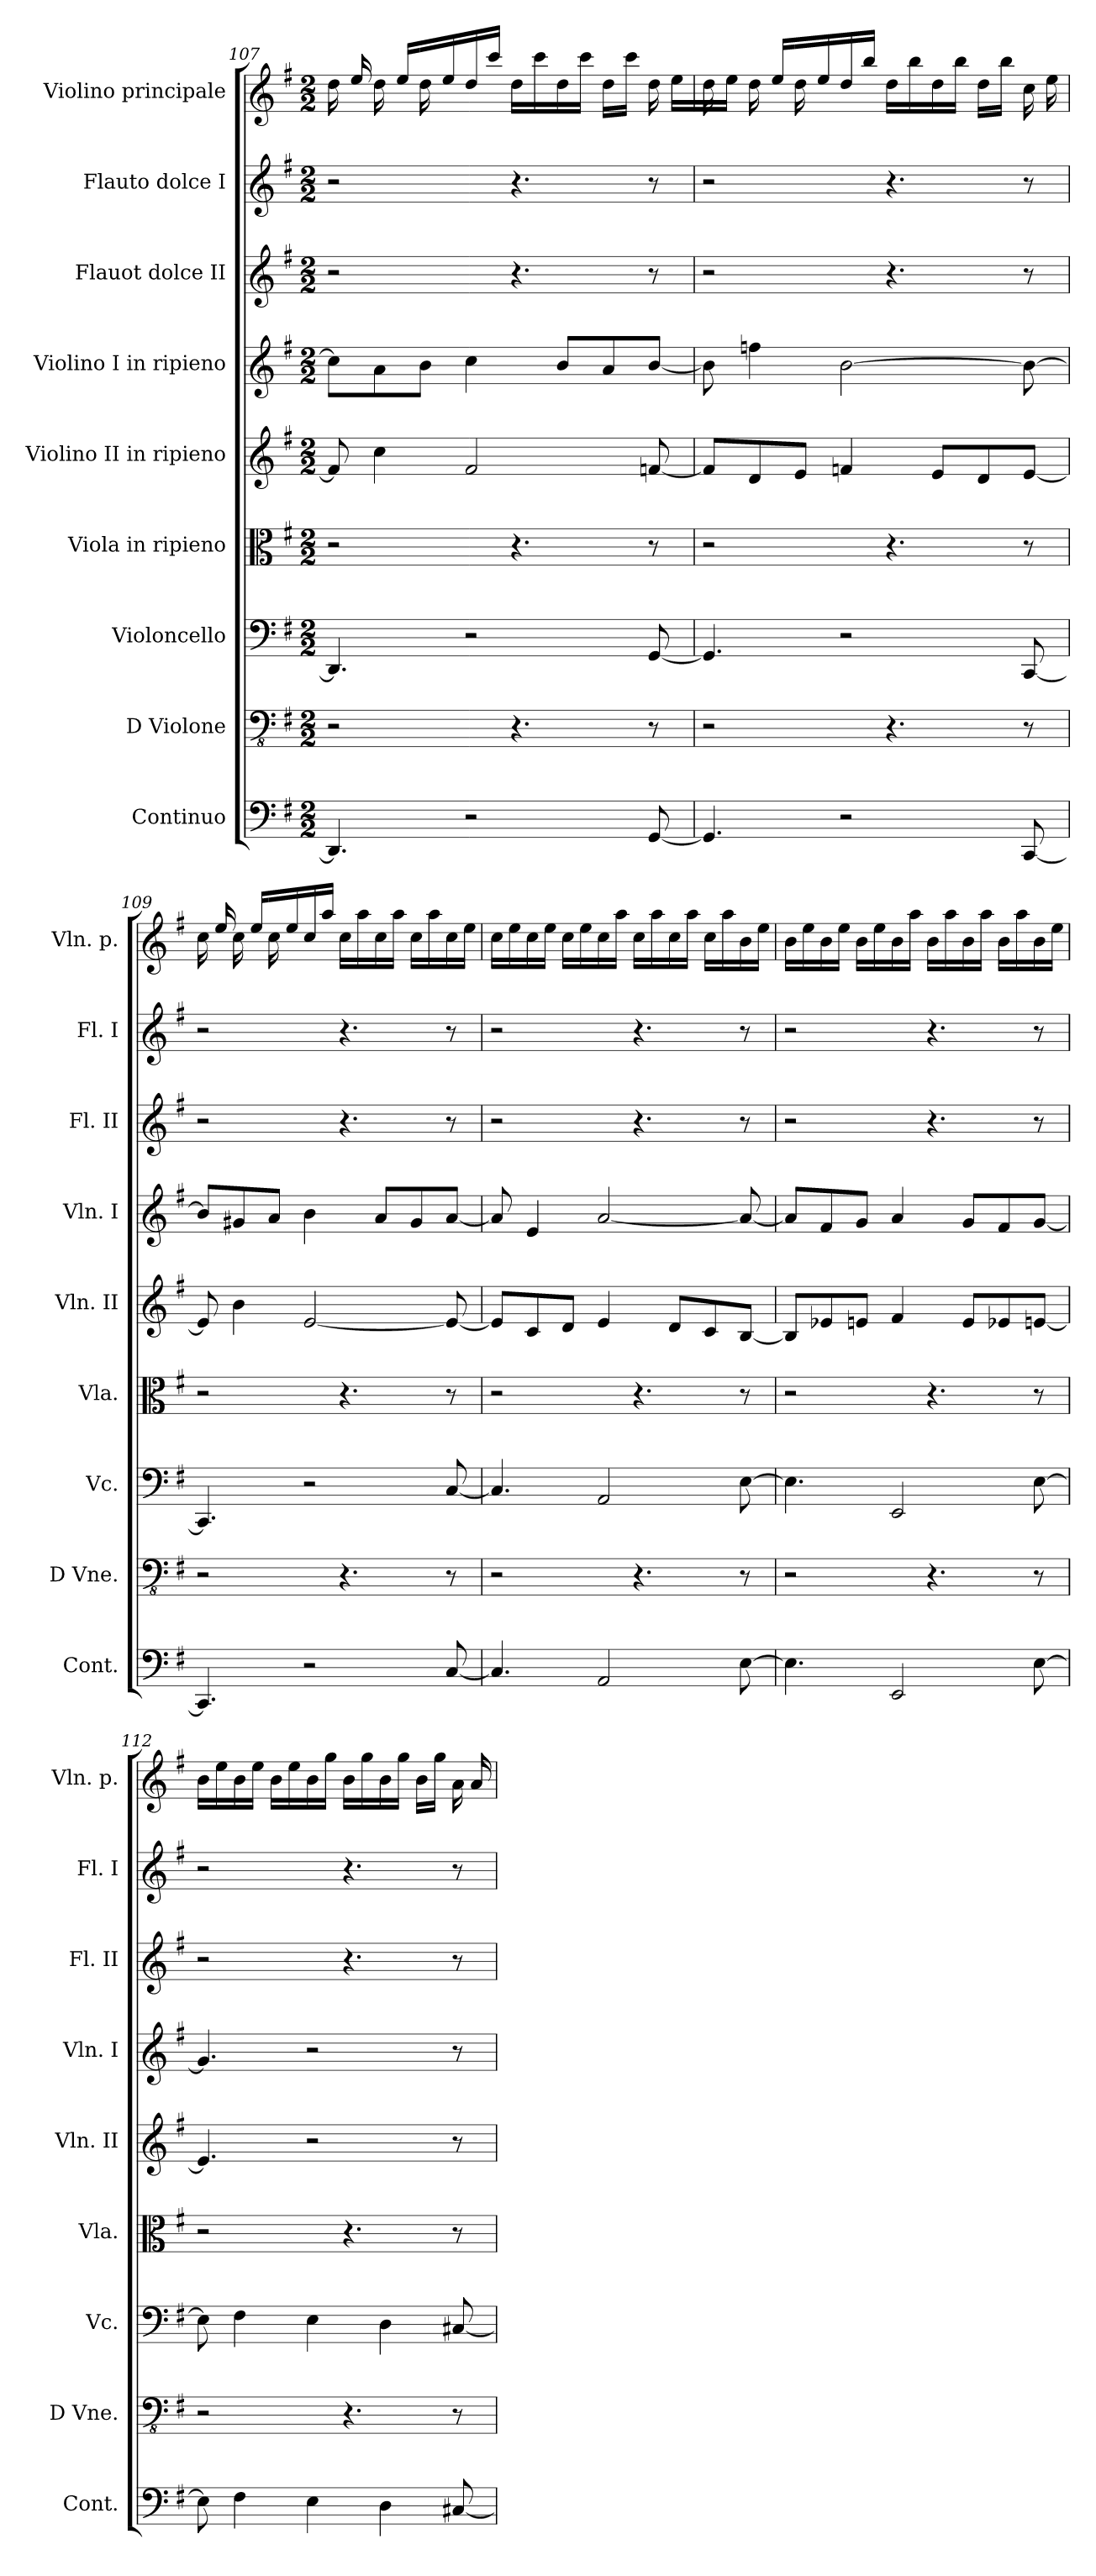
**kern	**kern	**kern	**kern	**kern	**kern	**kern	**kern	**kern
*part9	*part8	*part7	*part6	*part5	*part4	*part3	*part2	*part1
*staff9	*staff8	*staff7	*staff6	*staff5	*staff4	*staff3	*staff2	*staff1
*I"Continuo	*I"D Violone	*I"Violoncello	*I"Viola in ripieno	*I"Violino II in ripieno	*I"Violino I in ripieno	*I"Flauot dolce II	*I"Flauto dolce I	*I"Violino principale
*I'Cont.	*I'D Vne.	*I'Vc.	*I'Vla.	*I'Vln. II	*I'Vln. I	*I'Fl. II	*I'Fl. I	*I'Vln. p.
!!LO:PB:g=z
*clefF4	*clefFv4	*clefF4	*clefC3	*clefG2	*clefG2	*clefG2	*clefG2	*clefG2
*	*ITrd7c12	*	*	*	*	*	*	*
*k[f#]	*k[f#]	*k[f#]	*k[f#]	*k[f#]	*k[f#]	*k[f#]	*k[f#]	*k[f#]
*M2/2	*M2/2	*M2/2	*M2/2	*M2/2	*M2/2	*M2/2	*M2/2	*M2/2
=107	=107	=107	=107	=107	=107	=107	=107	=107
*	*	*	*	*	*	*	*	*^
4.DD/]	2r	4.DD/]	2r	8f#/]	8cc\L]	2r	2r	16rgyy	16dd\
.	.	.	.	.	.	.	.	16ee/	16ryy
.	.	.	.	4cc\	8a\	.	.	16ryy	16dd\
.	.	.	.	.	.	.	.	16ee/LL	16rffyy
.	.	.	.	.	8b\J	.	.	16rgyy	16dd\
.	.	.	.	.	.	.	.	16ee/	16ryy
2r	.	2r	.	2f#/	4cc\	.	.	16dd/	2ryy
.	.	.	.	.	.	.	.	16ccc/JJ	.
.	4.r	.	4.r	.	.	4.r	4.r	16dd\LL	.
.	.	.	.	.	.	.	.	16ccc\	.
.	.	.	.	.	8b/L	.	.	16dd\	.
.	.	.	.	.	.	.	.	16ccc\JJ	.
.	.	.	.	.	8a/	.	.	16dd\LL	.
.	.	.	.	.	.	.	.	16ccc\JJ	.
[8GG/	8r	[8GG/	8r	[8fn/	[8b/J	8r	8r	16ryy	16dd\
.	.	.	.	.	.	.	.	16ee\LL	16rffyy
=108	=108	=108	=108	=108	=108	=108	=108	=108	=108
4.GG/]	2r	4.GG/]	2r	8f/L]	8b\]	2r	2r	16rgyy	16dd\
.	.	.	.	.	.	.	.	16ee\JJ	16ryy
.	.	.	.	8d/	4ffn\	.	.	16ryy	16dd\
.	.	.	.	.	.	.	.	16ee/LL	16rffyy
.	.	.	.	8e/J	.	.	.	16rgyy	16dd\
.	.	.	.	.	.	.	.	16ee/	16ryy
2r	.	2r	.	4fn/	[2b\	.	.	16dd/	2ryy
.	.	.	.	.	.	.	.	16bb/JJ	.
.	4.r	.	4.r	.	.	4.r	4.r	16dd\LL	.
.	.	.	.	.	.	.	.	16bb\	.
.	.	.	.	8e/L	.	.	.	16dd\	.
.	.	.	.	.	.	.	.	16bb\JJ	.
.	.	.	.	8d/	.	.	.	16dd\LL	.
.	.	.	.	.	.	.	.	16bb\JJ	.
[8CC/	8r	[8CC/	8r	[8e/J	8b\_	8r	8r	16ryy	16cc\
.	.	.	.	.	.	.	.	16ee\	16rffyy
!!LO:PB:g=z	!!
=109	=109	=109	=109	=109	=109	=109	=109	=109	=109
4.CC/]	2r	4.CC/]	2r	8e/]	8b/L]	2r	2r	16rgyy	16cc\
.	.	.	.	.	.	.	.	16ee/	16ryy
.	.	.	.	4b\	8g#X/	.	.	16ryy	16cc\
.	.	.	.	.	.	.	.	16ee/LL	16rffyy
.	.	.	.	.	8a/J	.	.	16rgyy	16cc\
.	.	.	.	.	.	.	.	16ee/	16ryy
2r	.	2r	.	[2e/	4b\	.	.	16cc/	2ryy
.	.	.	.	.	.	.	.	16aa/JJ	.
.	4.r	.	4.r	.	.	4.r	4.r	16cc\LL	.
.	.	.	.	.	.	.	.	16aa\	.
.	.	.	.	.	8a/L	.	.	16cc\	.
.	.	.	.	.	.	.	.	16aa\JJ	.
.	.	.	.	.	8g#/	.	.	16cc\LL	.
.	.	.	.	.	.	.	.	16aa\	.
[8C/	8r	[8C/	8r	8e/_	[8a/J	8r	8r	16cc\	8ryy
.	.	.	.	.	.	.	.	16ee\JJ	.
*	*	*	*	*	*	*	*	*v	*v
=110	=110	=110	=110	=110	=110	=110	=110	=110
4.C/]	2r	4.C/]	2r	8e/L]	8a/]	2r	2r	16cc\LL
.	.	.	.	.	.	.	.	16ee\
.	.	.	.	8c/	4e/	.	.	16cc\
.	.	.	.	.	.	.	.	16ee\JJ
.	.	.	.	8d/J	.	.	.	16cc\LL
.	.	.	.	.	.	.	.	16ee\
2AA/	.	2AA/	.	4e/	[2a/	.	.	16cc\
.	.	.	.	.	.	.	.	16aa\JJ
.	4.r	.	4.r	.	.	4.r	4.r	16cc\LL
.	.	.	.	.	.	.	.	16aa\
.	.	.	.	8d/L	.	.	.	16cc\
.	.	.	.	.	.	.	.	16aa\JJ
.	.	.	.	8c/	.	.	.	16cc\LL
.	.	.	.	.	.	.	.	16aa\
[8E\	8r	[8E\	8r	[8B/J	8a/_	8r	8r	16b\
.	.	.	.	.	.	.	.	16ee\JJ
!!LO:PB:g=z
=111	=111	=111	=111	=111	=111	=111	=111	=111
4.E\]	2r	4.E\]	2r	8B/L]	8a/L]	2r	2r	16b\LL
.	.	.	.	.	.	.	.	16ee\
.	.	.	.	8e-X/	8f#/	.	.	16b\
.	.	.	.	.	.	.	.	16ee\JJ
.	.	.	.	8en/J	8g/J	.	.	16b\LL
.	.	.	.	.	.	.	.	16ee\
2EE/	.	2EE/	.	4f#/	4a/	.	.	16b\
.	.	.	.	.	.	.	.	16aa\JJ
.	4.r	.	4.r	.	.	4.r	4.r	16b\LL
.	.	.	.	.	.	.	.	16aa\
.	.	.	.	8e/L	8g/L	.	.	16b\
.	.	.	.	.	.	.	.	16aa\JJ
.	.	.	.	8e-X/	8f#/	.	.	16b\LL
.	.	.	.	.	.	.	.	16aa\
[8E\	8r	[8E\	8r	[8en/J	[8g/J	8r	8r	16b\
.	.	.	.	.	.	.	.	16ee\JJ
=112	=112	=112	=112	=112	=112	=112	=112	=112
*	*	*	*	*	*	*	*	*^
8E\]	2r	8E\]	2r	4.e/]	4.g/]	2r	2r	16b\LL	2..ryy
.	.	.	.	.	.	.	.	16ee\	.
4F#\	.	4F#\	.	.	.	.	.	16b\	.
.	.	.	.	.	.	.	.	16ee\JJ	.
.	.	.	.	.	.	.	.	16b\LL	.
.	.	.	.	.	.	.	.	16ee\	.
4E\	.	4E\	.	2r	2r	.	.	16b\	.
.	.	.	.	.	.	.	.	16gg\JJ	.
.	4.r	.	4.r	.	.	4.r	4.r	16b\LL	.
.	.	.	.	.	.	.	.	16gg\	.
4D\	.	4D\	.	.	.	.	.	16b\	.
.	.	.	.	.	.	.	.	16gg\JJ	.
.	.	.	.	.	.	.	.	16b\LL	.
.	.	.	.	.	.	.	.	16gg\JJ	.
[8C#X/	8r	[8C#X/	8r	8r	8r	8r	8r	16ryy	16a\
.	.	.	.	.	.	.	.	16a/	16rffyy
*	*	*	*	*	*	*	*	*v	*v
=	=	=	=	=	=	=	=	=
*-	*-	*-	*-	*-	*-	*-	*-	*-
